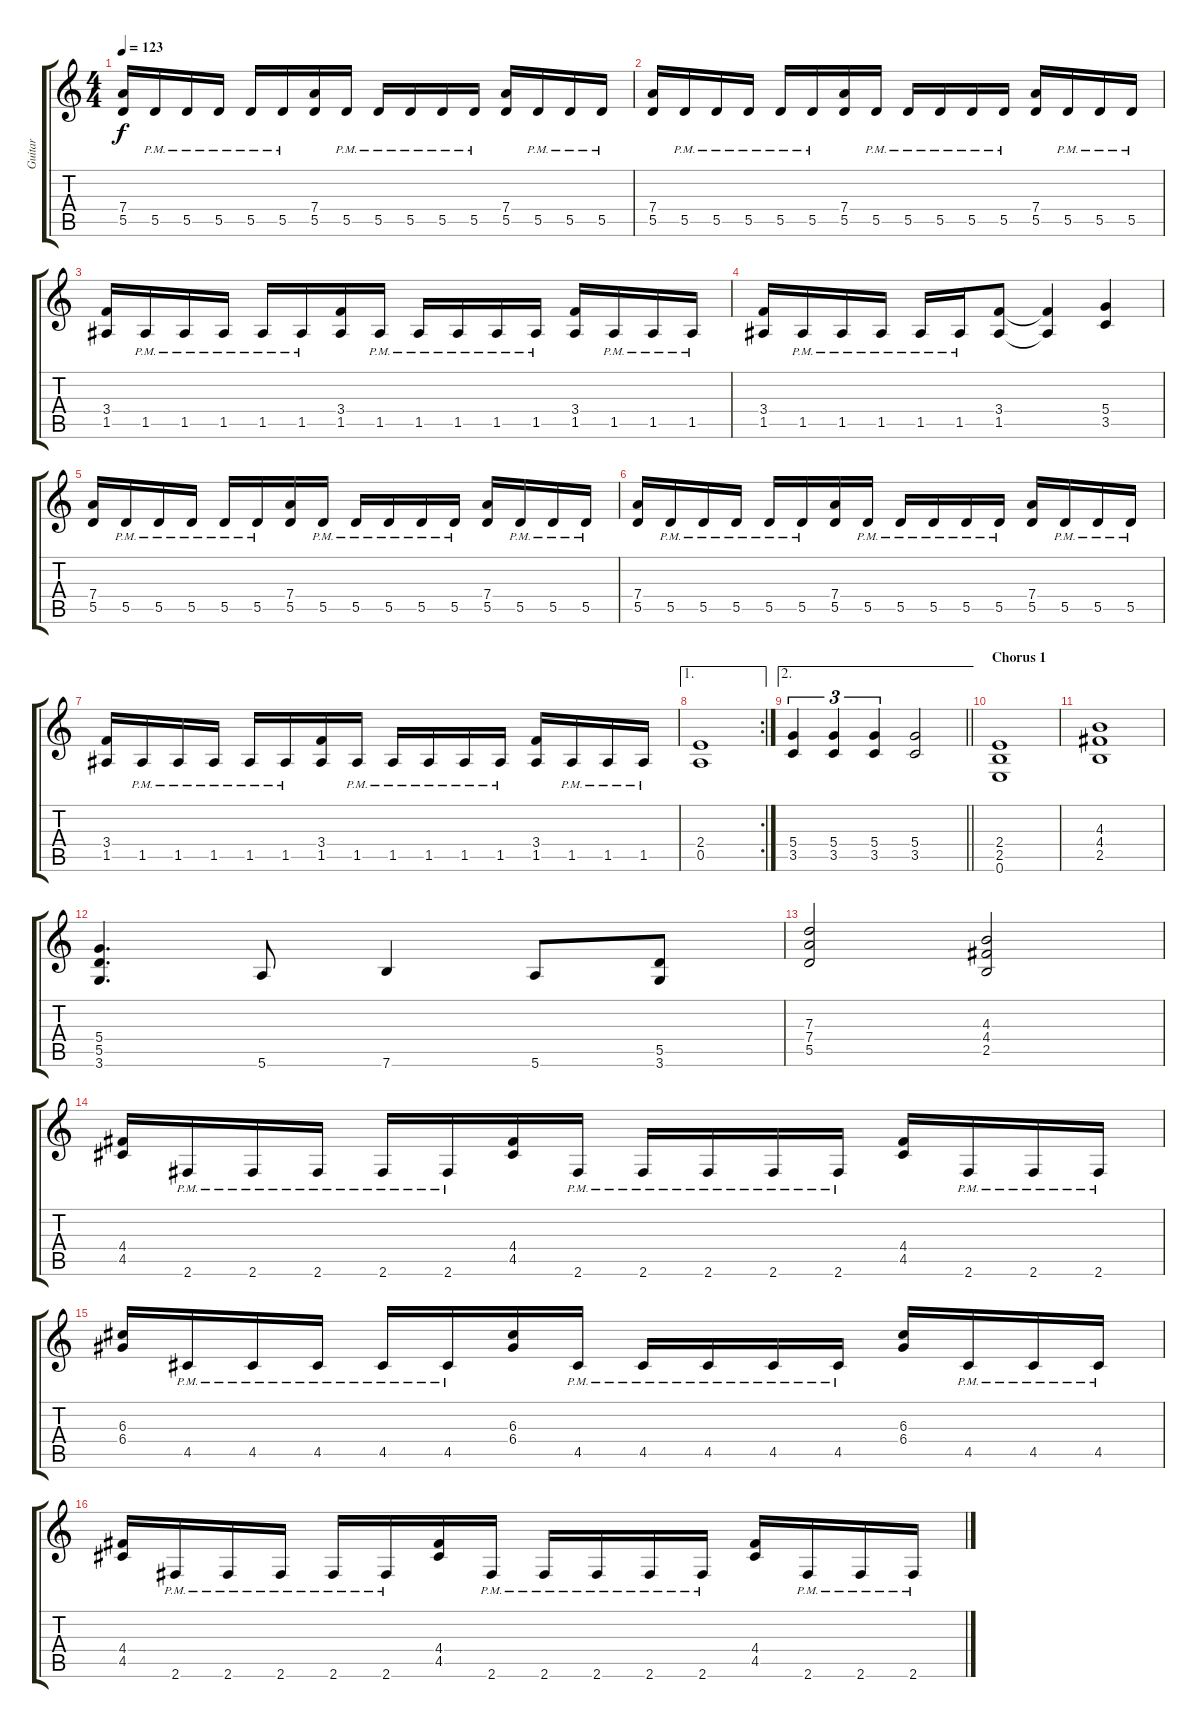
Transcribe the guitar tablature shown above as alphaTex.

\track ("Guitar" "Guitar") {instrument distortionguitar}
\staff {score tabs}
\tuning (E4 B3 G3 D3 A2 E2) {hide}
\ts (4 4)
\tempo 123
\clef g2
\ks c
(7.4 5.5).16{dy f} 5.5{pm}.16 5.5{pm}.16 5.5{pm}.16 5.5{pm}.16 5.5{pm}.16 (7.4 5.5).16 5.5{pm}.16 5.5{pm}.16 5.5{pm}.16 5.5{pm}.16 5.5{pm}.16 (7.4 5.5).16 5.5{pm}.16 5.5{pm}.16 5.5{pm}.16 |
(7.4 5.5).16 5.5{pm}.16 5.5{pm}.16 5.5{pm}.16 5.5{pm}.16 5.5{pm}.16 (7.4 5.5).16 5.5{pm}.16 5.5{pm}.16 5.5{pm}.16 5.5{pm}.16 5.5{pm}.16 (7.4 5.5).16 5.5{pm}.16 5.5{pm}.16 5.5{pm}.16 |
(3.4 1.5).16 1.5{pm}.16 1.5{pm}.16 1.5{pm}.16 1.5{pm}.16 1.5{pm}.16 (3.4 1.5).16 1.5{pm}.16 1.5{pm}.16 1.5{pm}.16 1.5{pm}.16 1.5{pm}.16 (3.4 1.5).16 1.5{pm}.16 1.5{pm}.16 1.5{pm}.16 |
(3.4 1.5).16 1.5{pm}.16 1.5{pm}.16 1.5{pm}.16 1.5{pm}.16 1.5{pm}.16 (3.4 1.5).8 (3.4{t} 1.5{t}).4 (5.4 3.5).4 |
(7.4 5.5).16 5.5{pm}.16 5.5{pm}.16 5.5{pm}.16 5.5{pm}.16 5.5{pm}.16 (7.4 5.5).16 5.5{pm}.16 5.5{pm}.16 5.5{pm}.16 5.5{pm}.16 5.5{pm}.16 (7.4 5.5).16 5.5{pm}.16 5.5{pm}.16 5.5{pm}.16 |
(7.4 5.5).16 5.5{pm}.16 5.5{pm}.16 5.5{pm}.16 5.5{pm}.16 5.5{pm}.16 (7.4 5.5).16 5.5{pm}.16 5.5{pm}.16 5.5{pm}.16 5.5{pm}.16 5.5{pm}.16 (7.4 5.5).16 5.5{pm}.16 5.5{pm}.16 5.5{pm}.16 |
(3.4 1.5).16 1.5{pm}.16 1.5{pm}.16 1.5{pm}.16 1.5{pm}.16 1.5{pm}.16 (3.4 1.5).16 1.5{pm}.16 1.5{pm}.16 1.5{pm}.16 1.5{pm}.16 1.5{pm}.16 (3.4 1.5).16 1.5{pm}.16 1.5{pm}.16 1.5{pm}.16 |
\ae 1
\rc 2
(2.4 0.5).1 |
\ae 2
\barLineRight lightlight
(5.4 3.5).4{tu (3 2)} (5.4 3.5).4{tu (3 2)} (5.4 3.5).4{tu (3 2)} (5.4 3.5).2 |
\section ("" "Chorus 1")
(2.4 2.5 0.6).1 |
(4.3 4.4 2.5).1 |
(5.4 5.5 3.6).4{d} 5.6.8 7.6.4 5.6.8 (5.5 3.6).8 |
(7.3 7.4 5.5).2 (4.3 4.4 2.5).2 |
(4.4 4.5).16 2.6{pm}.16 2.6{pm}.16 2.6{pm}.16 2.6{pm}.16 2.6{pm}.16 (4.4 4.5).16 2.6{pm}.16 2.6{pm}.16 2.6{pm}.16 2.6{pm}.16 2.6{pm}.16 (4.4 4.5).16 2.6{pm}.16 2.6{pm}.16 2.6{pm}.16 |
(6.3 6.4).16 4.5{pm}.16 4.5{pm}.16 4.5{pm}.16 4.5{pm}.16 4.5{pm}.16 (6.3 6.4).16 4.5{pm}.16 4.5{pm}.16 4.5{pm}.16 4.5{pm}.16 4.5{pm}.16 (6.3 6.4).16 4.5{pm}.16 4.5{pm}.16 4.5{pm}.16 |
(4.4 4.5).16 2.6{pm}.16 2.6{pm}.16 2.6{pm}.16 2.6{pm}.16 2.6{pm}.16 (4.4 4.5).16 2.6{pm}.16 2.6{pm}.16 2.6{pm}.16 2.6{pm}.16 2.6{pm}.16 (4.4 4.5).16 2.6{pm}.16 2.6{pm}.16 2.6{pm}.16
